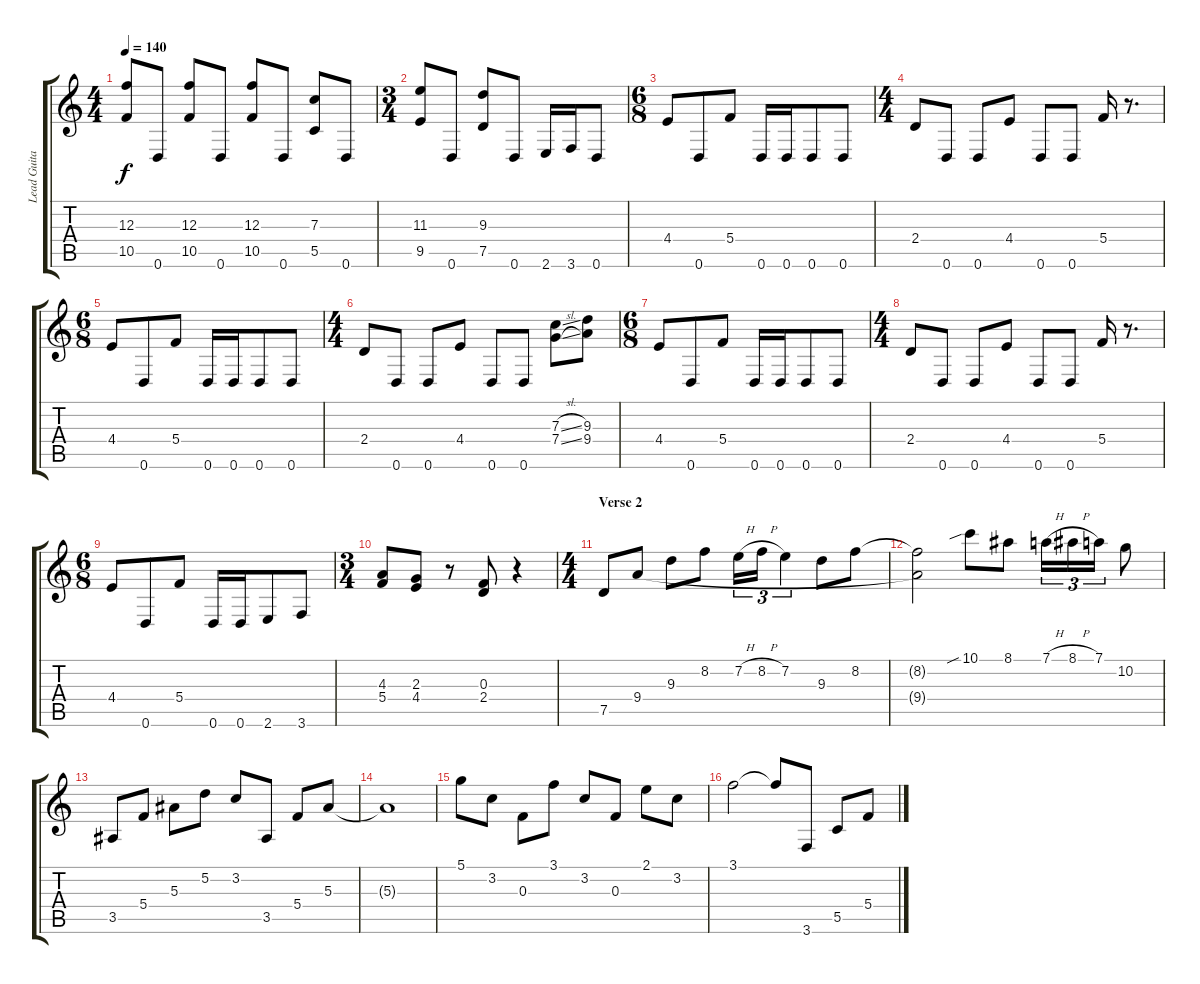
\track ("Lead Guitar" "Lead Guita") {instrument distortionguitar}
\staff {score tabs}
\tuning (D4 A3 F3 C3 G2 D2) {hide}
\ts (4 4)
\tempo 140
\clef g2
\ks c
(12.3 10.5).8{dy f} 0.6.8 (12.3 10.5).8 0.6.8 (12.3 10.5).8 0.6.8 (7.3 5.5).8 0.6.8 |
\ts (3 4)
(11.3 9.5).8 0.6.8 (9.3 7.5).8 0.6.8 2.6.16 3.6.16 0.6.8 |
\ts (6 8)
4.4.8 0.6.8 5.4.8 0.6.16 0.6.16 0.6.8 0.6.8 |
\ts (4 4)
2.4.8 0.6.8 0.6.8 4.4.8 0.6.8 0.6.8 5.4.16 r.8{d} |
\ts (6 8)
4.4.8 0.6.8 5.4.8 0.6.16 0.6.16 0.6.8 0.6.8 |
\ts (4 4)
2.4.8 0.6.8 0.6.8 4.4.8 0.6.8 0.6.8 (7.3{sl} 7.4{sl}).8 (9.3 9.4).8 |
\ts (6 8)
4.4.8 0.6.8 5.4.8 0.6.16 0.6.16 0.6.8 0.6.8 |
\ts (4 4)
2.4.8 0.6.8 0.6.8 4.4.8 0.6.8 0.6.8 5.4.16 r.8{d} |
\ts (6 8)
4.4.8 0.6.8 5.4.8 0.6.16 0.6.16 2.6.8 3.6.8 |
\ts (3 4)
(4.3 5.4).8 (2.3 4.4).8 r.8 (0.3 2.4).8 r.4 |
\ts (4 4)
\section ("" "Verse 2")
7.5.8{volume 16 instrument electricguitarclean} 9.4.8 9.3.8 8.2.8 7.2{h}.16{tu (3 2)} 8.2{h}.16{tu (3 2)} 7.2.4{tu (3 2)} 9.3.8 8.2.8 |
(8.2{t} 9.4{t}).2 10.1{sib}.8 8.1.8 7.1{h}.16{tu (3 2)} 8.1{h}.16{tu (3 2)} 7.1.16{tu (3 2)} 10.2.8 |
3.5.8{instrument electricguitarclean} 5.4.8 5.3.8 5.2.8 3.2.8 3.5.8 5.4.8 5.3.8 |
5.3{t}.1 |
5.1.8 3.2.8 0.3.8 3.1.8 3.2.8 0.3.8 2.1.8 3.2.8 |
3.1.2 3.1{t}.8 3.6.8 5.5.8 5.4.8
